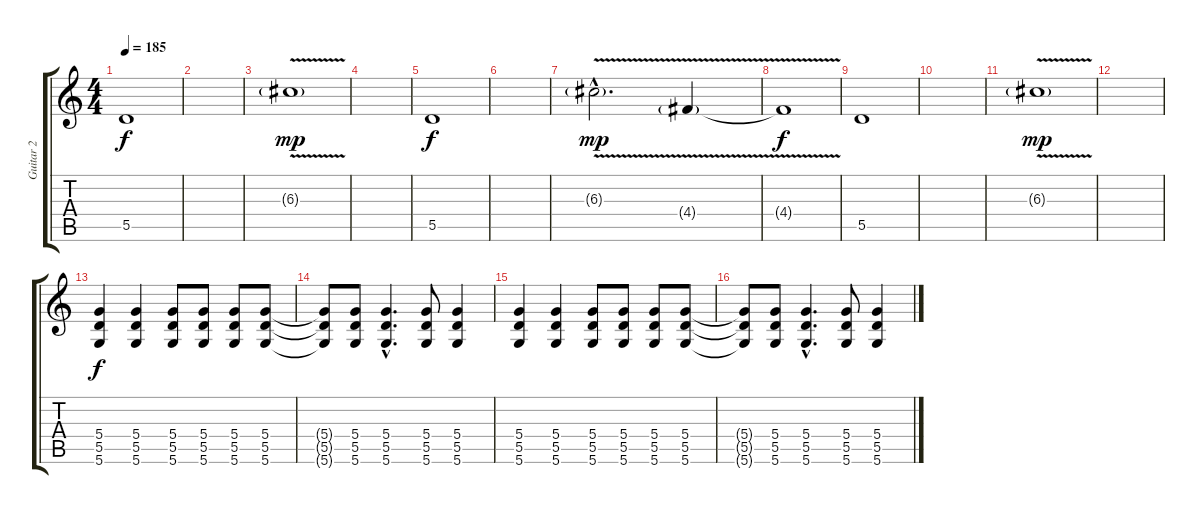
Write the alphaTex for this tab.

\track ("Guitar 2" "Guitar 2") {instrument distortionguitar}
\staff {score tabs}
\tuning (E4 B3 G3 D3 A2 D2) {hide}
\ts (4 4)
\tempo 185
\clef g2
\ks c
5.5.1{dy f} |
|
6.3{v g}.1{dy mp} |
|
5.5.1{dy f} |
|
6.3{v g hac}.2{d dy mp} 4.4{v g}.4 |
4.4{t}.1{dy f} |
5.5.1 |
|
6.3{v g}.1{dy mp} |
|
(5.4 5.5 5.6).4{dy f volume 11} (5.4 5.5 5.6).4 (5.4 5.5 5.6).8 (5.4 5.5 5.6).8 (5.4 5.5 5.6).8 (5.4 5.5 5.6).8 |
(5.4{t} 5.5{t} 5.6{t}).8 (5.4 5.5 5.6).8 (5.4{hac} 5.5{hac} 5.6{hac}).4{d} (5.4 5.5 5.6).8 (5.4 5.5 5.6).4 |
(5.4 5.5 5.6).4 (5.4 5.5 5.6).4 (5.4 5.5 5.6).8 (5.4 5.5 5.6).8 (5.4 5.5 5.6).8 (5.4 5.5 5.6).8 |
(5.4{t} 5.5{t} 5.6{t}).8 (5.4 5.5 5.6).8 (5.4{hac} 5.5{hac} 5.6{hac}).4{d} (5.4 5.5 5.6).8 (5.4 5.5 5.6).4
